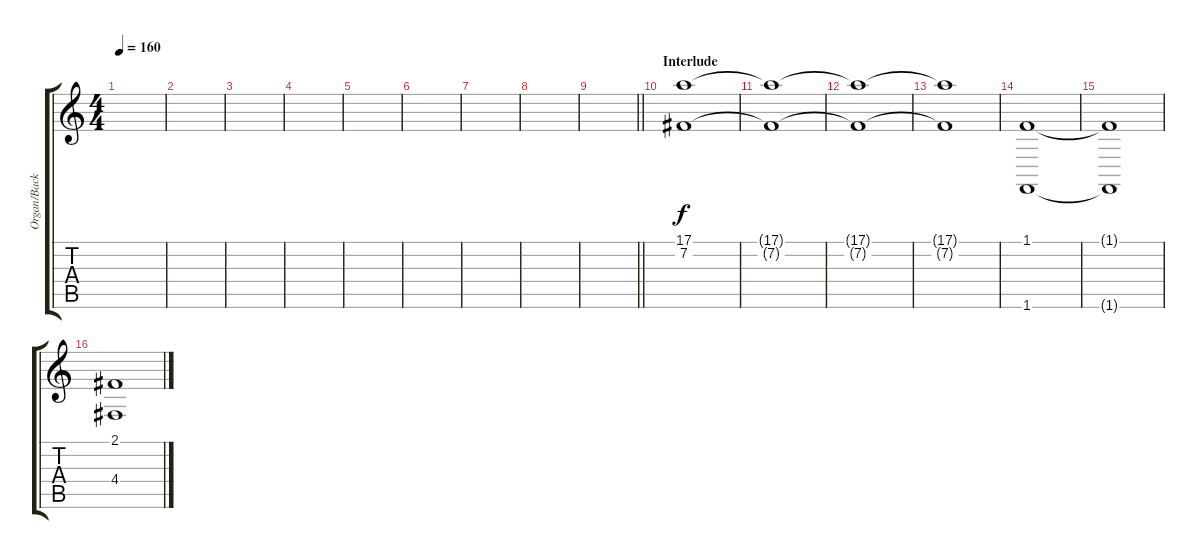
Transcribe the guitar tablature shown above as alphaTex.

\track ("Organ/Background Sounds" "Organ/Back") {instrument churchorgan}
\staff {score tabs}
\tuning (E4 B3 G3 D3 A2 E2) {hide}
\ts (4 4)
\tempo 160
\clef g2
\ks c
|
|
|
|
|
|
|
|
\barLineRight lightlight
|
\section ("" "Interlude")
(17.1 7.2).1{volume 16} |
(17.1{t} 7.2{t}).1 |
(17.1{t} 7.2{t}).1 |
(17.1{t} 7.2{t}).1 |
(1.1 1.6).1 |
(1.1{t} 1.6{t}).1 |
(2.1 4.4).1
